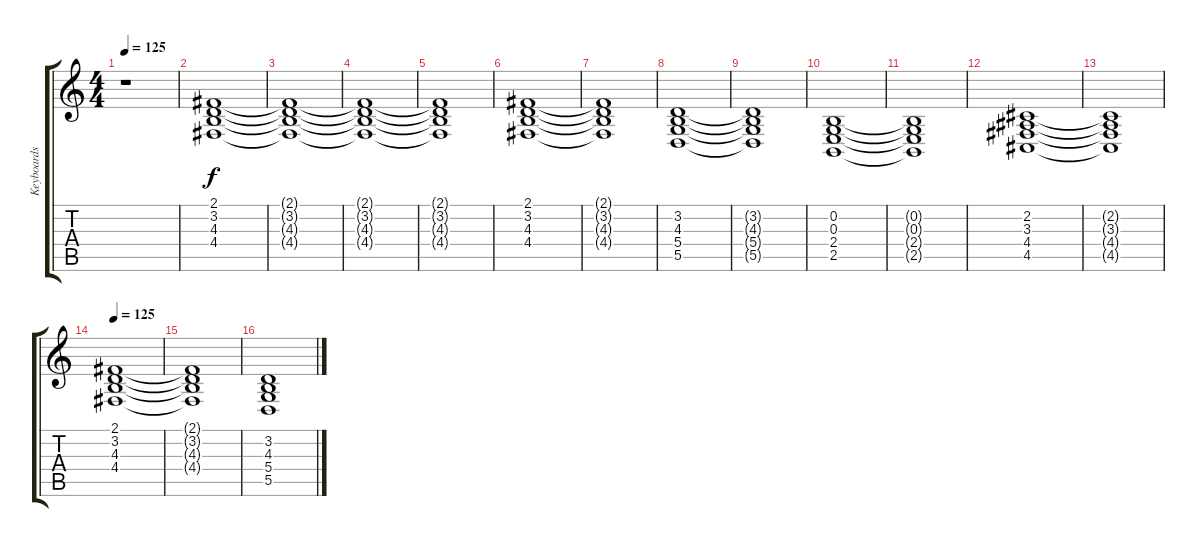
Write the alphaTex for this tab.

\track ("Keyboards" "Keyboards") {instrument choiraahs}
\staff {score tabs}
\tuning (E4 B3 G3 D3 A2 E2) {hide}
\ts (4 4)
\tempo 125
\tempo 120
\tempo 125
\clef g2
\ks c
r.1{dy f instrument choiraahs} |
(2.1 3.2 4.3 4.4).1{volume 10 instrument stringensemble1} |
(2.1{t} 3.2{t} 4.3{t} 4.4{t}).1 |
(2.1{t} 3.2{t} 4.3{t} 4.4{t}).1 |
(2.1{t} 3.2{t} 4.3{t} 4.4{t}).1 |
(2.1 3.2 4.3 4.4).1 |
(2.1{t} 3.2{t} 4.3{t} 4.4{t}).1 |
(3.2 4.3 5.4 5.5).1 |
(3.2{t} 4.3{t} 5.4{t} 5.5{t}).1 |
(0.2 0.3 2.4 2.5).1 |
(0.2{t} 0.3{t} 2.4{t} 2.5{t}).1 |
(2.2 3.3 4.4 4.5).1 |
(2.2{t} 3.3{t} 4.4{t} 4.5{t}).1 |
\tempo 125
(2.1 3.2 4.3 4.4).1{volume 10 instrument choiraahs} |
(2.1{t} 3.2{t} 4.3{t} 4.4{t}).1 |
(3.2 4.3 5.4 5.5).1
